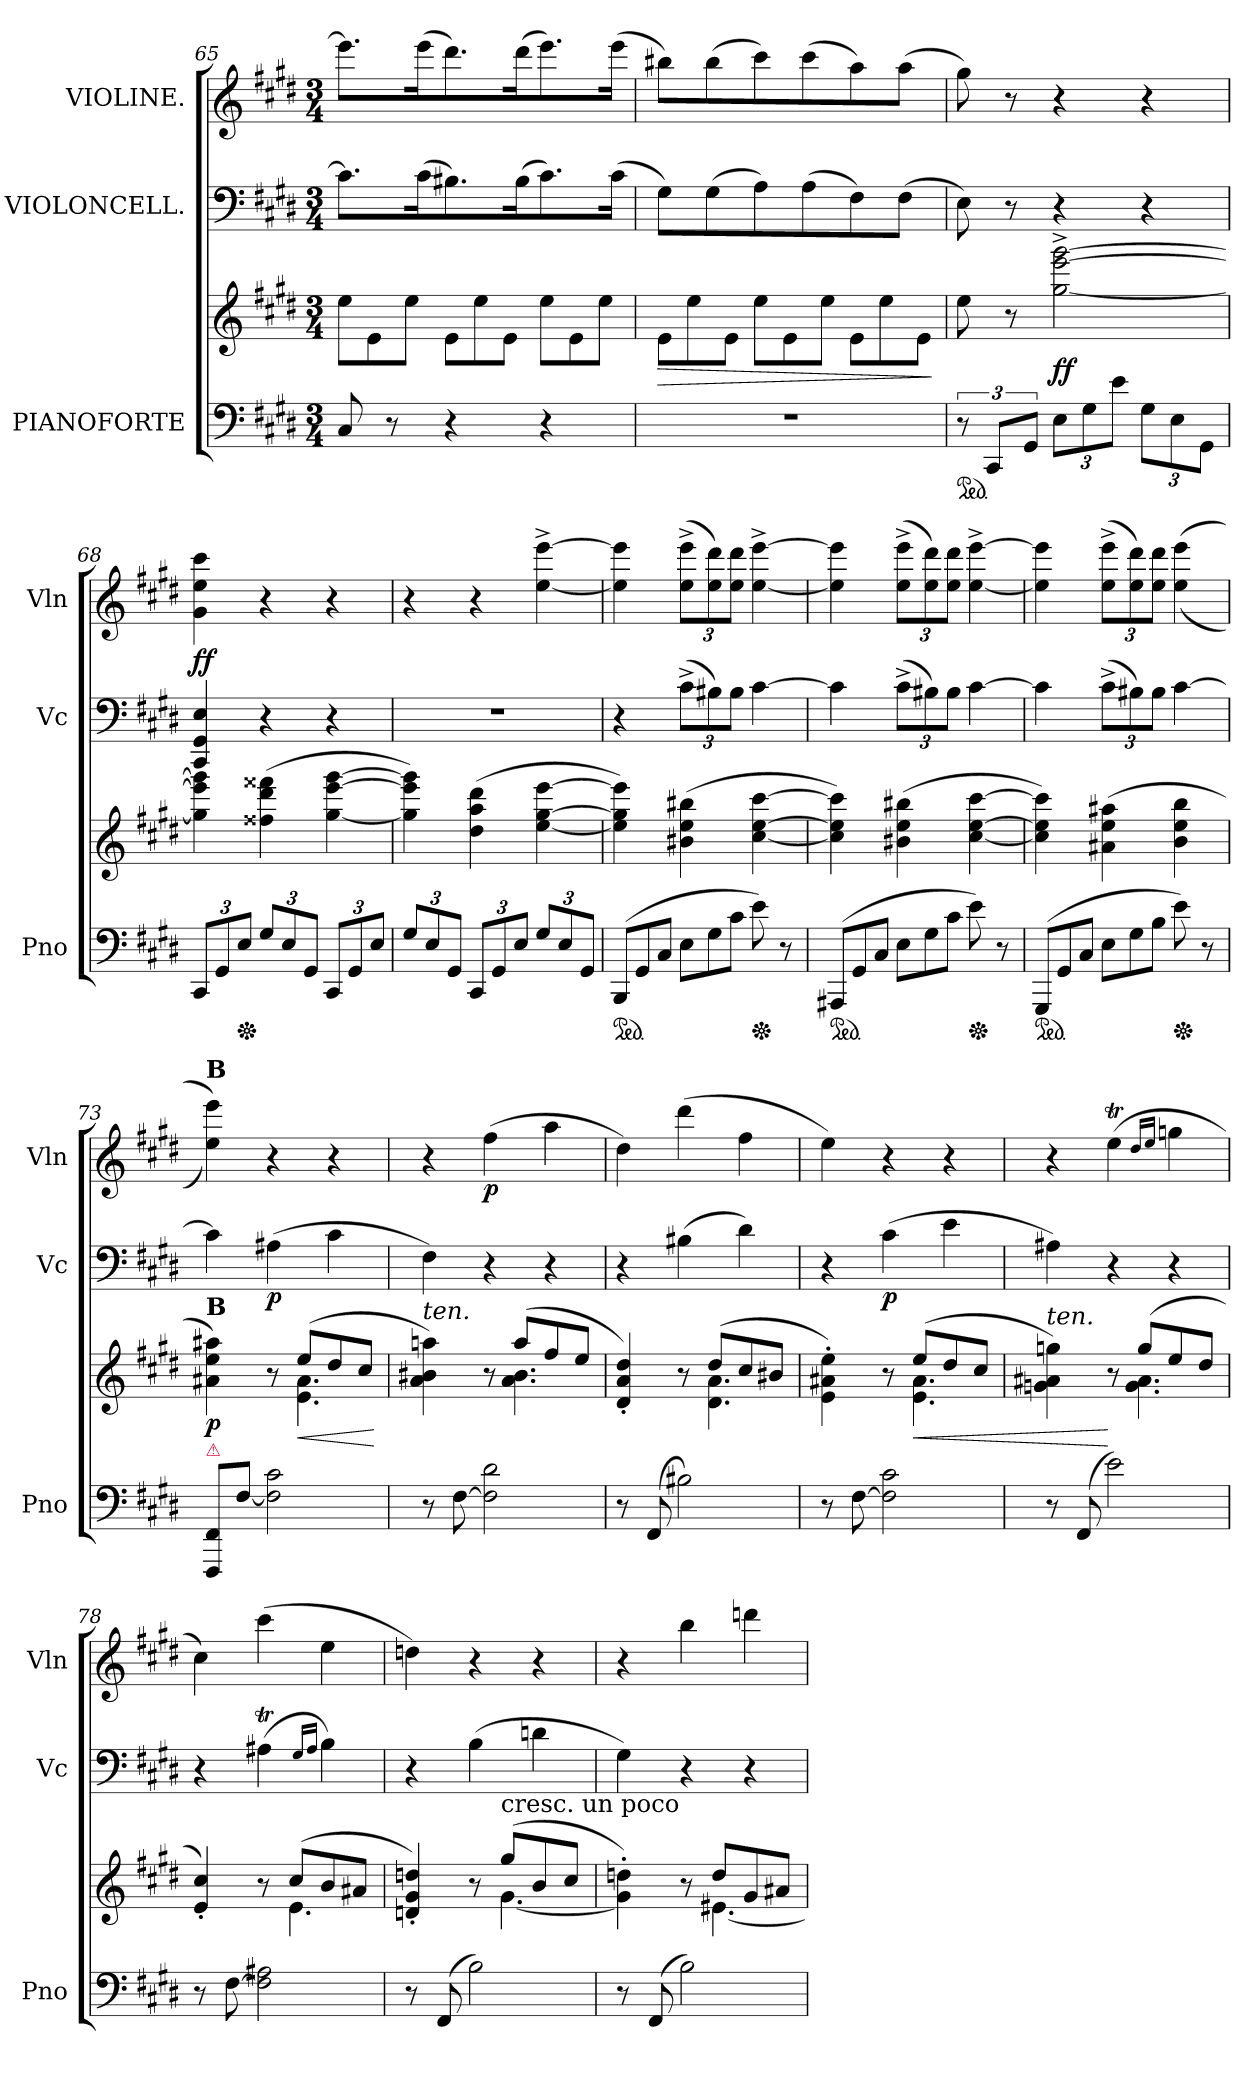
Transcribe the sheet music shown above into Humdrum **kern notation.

**kern	**kern	**dynam	**kern	**dynam	**kern	**dynam
*part3	*part3	*part3	*part2	*part2	*part1	*part1
*staff4	*staff3	*staff3/4	*staff2	*staff2	*staff1	*staff1
*I"PIANOFORTE	*	*	*I"VIOLONCELL.	*	*I"VIOLINE.	*
*I'Pno	*	*	*I'Vc	*	*I'Vln	*
*clefF4	*clefG2	*	*clefF4	*	*clefG2	*
*k[f#c#g#d#]	*k[f#c#g#d#]	*	*k[f#c#g#d#]	*	*k[f#c#g#d#]	*
*E:	*E:	*	*E:	*	*E:	*
*M3/4	*M3/4	*	*M3/4	*	*M3/4	*
*	*Xtuplet	*	*	*	*	*
=65	=65	=65	=65	=65	=65	=65
8C#/	12ee\L	.	8.c#\L]	.	8.eee\L]	.
.	12e\	.	.	.	.	.
8r	.	.	.	.	.	.
.	12ee\J	.	.	.	.	.
.	.	.	(16c#\K	.	(16eee\K	.
4r	12e\L	.	8.B#X\)	.	8.ddd#\)	.
.	12ee\	.	.	.	.	.
.	12e\J	.	.	.	.	.
.	.	.	(16B#\K	.	(16ddd#\K	.
4r	12ee\L	.	8.c#\)	.	8.eee\)	.
.	12e\	.	.	.	.	.
.	12ee\J	.	.	.	.	.
.	.	.	(16c#\Jk	.	(16eee\Jk	.
=66	=66	=66	=66	=66	=66	=66
!	!	!LO:HP:b	!	!	!	!
2.r	12e\L	>	8G#\L)	.	8bb#X\L)	.
.	12ee\	.	.	.	.	.
.	.	.	(8G#\	.	(8bb#\	.
.	12e\J	.	.	.	.	.
.	12ee\L	.	8A\)	.	8ccc#\)	.
.	12e\	.	.	.	.	.
.	.	.	(8A\	.	(8ccc#\	.
.	12ee\J	.	.	.	.	.
.	12e\L	.	8F#\)	.	8aa\)	.
.	12ee\	.	.	.	.	.
.	.	.	(8F#\J	.	(8aa\J	.
.	12e\J	.	.	.	.	.
.	.	]	.	.	.	.
=67	=67	=67	=67	=67	=67	=67
*ped	*	*	*	*	*	*
12r	8ee\	.	8E\)	.	8gg#\)	.
12CC#/L	.	.	.	.	.	.
.	8r	.	8r	.	8r	.
12GG#/J	.	.	.	.	.	.
12E\L	[2gg#^>\ [2eee^>\ [2ggg#^>\	ff	4r	.	4r	.
12G#\	.	.	.	.	.	.
12e\J	.	.	.	.	.	.
12G#\L	.	.	4r	.	4r	.
12E\	.	.	.	.	.	.
12GG#\J	.	.	.	.	.	.
=68	=68	=68	=68	=68	=68	=68
12CC#/L	4gg#]\ 4eee]\ 4ggg#]\	.	4CC#/ 4GG#/ 4E/	.	4g#\ 4ee\ 4ccc#\	ff
12GG#/	.	.	.	.	.	.
*Xped	*	*	*	*	*	*
12E/J	.	.	.	.	.	.
12G#/L	(>4ff##X\ 4ddd#\ 4fff##X\	.	4r	.	4r	.
12E/	.	.	.	.	.	.
12GG#/J	.	.	.	.	.	.
12CC#/L	[4gg#\ [4eee\ [4ggg#\	.	4r	.	4r	.
12GG#/	.	.	.	.	.	.
12E/J	.	.	.	.	.	.
=69	=69	=69	=69	=69	=69	=69
12G#/L	4gg#]\ 4eee]\ 4ggg#]\)	.	2.r	.	4r	.
12E/	.	.	.	.	.	.
12GG#/J	.	.	.	.	.	.
12CC#/L	(4dd#\ 4aa\ 4ddd#\	.	.	.	4r	.
12GG#/	.	.	.	.	.	.
12E/J	.	.	.	.	.	.
12G#/L	[4ee\ [4gg#\ [4eee\	.	.	.	[4ee^\ [4eee^\	.
12E/	.	.	.	.	.	.
12GG#/J	.	.	.	.	.	.
=70	=70	=70	=70	=70	=70	=70
*Xtuplet	*	*	*	*	*	*
*ped	*	*	*	*	*	*
(12BBB/L	4ee]\ 4gg#]\ 4eee]\)	.	4r	.	4ee]\ 4eee]\	.
12GG#/	.	.	.	.	.	.
12C#/J	.	.	.	.	.	.
12E\L	(4b#X\ 4ee\ 4bb#X\	.	(12c#^\L	.	(12ee^\ 12eee^\L	.
12G#\	.	.	12B#X\)	.	12ee\ 12ddd#\)	.
12c#\J	.	.	12B#\J	.	12ee\ 12ddd#\J	.
*Xped	*	*	*	*	*	*
8e\)	[4cc#\ [4ee\ [4ccc#\	.	[4c#\	.	[4ee^\ [4eee^\	.
8r	.	.	.	.	.	.
=71	=71	=71	=71	=71	=71	=71
*ped	*	*	*	*	*	*
(12AAA#X/L	4cc#]\ 4ee]\ 4ccc#]\)	.	4c#\]	.	4ee]\ 4eee]\	.
12GG#/	.	.	.	.	.	.
12C#/J	.	.	.	.	.	.
12E\L	(4b#X\ 4ee\ 4bb#X\	.	(12c#^\L	.	(12ee^\ 12eee^\L	.
12G#\	.	.	12B#X\)	.	12ee\ 12ddd#\)	.
12c#\J	.	.	12B#\J	.	12ee\ 12ddd#\J	.
*Xped	*	*	*	*	*	*
8e\)	[4cc#\ [4ee\ [4ccc#\	.	[4c#\	.	[4ee^\ [4eee^\	.
8r	.	.	.	.	.	.
=72	=72	=72	=72	=72	=72	=72
*ped	*	*	*	*	*	*
(12GGG#/L	4cc#]\ 4ee]\ 4ccc#]\)	.	4c#\]	.	4ee]\ 4eee]\	.
12GG#/	.	.	.	.	.	.
12C#/J	.	.	.	.	.	.
12E\L	(4a#X\ 4ee\ 4aa#X\	.	(12c#^\L	.	(12ee^\ 12eee^\L	.
12G#\	.	.	12B#X\)	.	12ee\ 12ddd#\)	.
12B\J	.	.	12B#\J	.	12ee\ 12ddd#\J	.
*Xped	*	*	*	*	*	*
8e\)	4b\ 4ee\ 4bb\	.	[4c#\	.	(<(>4ee\ 4eee\	.
8r	.	.	.	.	.	.
=73	=73	=73	=73	=73	=73	=73
*	*^	*	*	*	*	*
!	!	!	!	!	!	!LO:TX:a:B:t=B	!
!	!LO:TX:a:B:t=B	!	!	!	!	!	!
!LO:TX:a:color=crimson:t=⚠	!	!	!	!	!	!	!
8FFF#/ 8FF#/L	4a#X\ 4ee\ 4aa#X\)	4ryy	p	4c#\]	.	4ee\ 4eee\))	.
[8F#\J	.	.	.	.	.	.	.
2F#]\ 2c#\	8r	8ryy	.	(4A#X\	p	4r	.
!	!	!	!LO:HP:b	!	!	!	!
.	(8ee/L	4.e\ 4.a#\	<	.	.	.	.
.	8dd#/	.	.	4c#\	.	4r	.
.	8cc#/J	.	.	.	.	.	.
*	*v	*v	*	*	*	*	*
.	.	[	.	.	.	.
=74	=74	=74	=74	=74	=74	=74
*	*^	*	*	*	*	*
!	!LO:TX:a:i:t=ten.	!	!	!	!	!	!
8r	4a\ 4b#X\ 4aan\)	4ryy	.	4F#\)	.	4r	.
[8F#\	.	.	.	.	.	.	.
2F#]\ 2d#\	8r	8ryy	.	4r	.	(4ff#\	p
.	(8aa/L	4.a\ 4.b#\	.	.	.	.	.
.	8ff#/	.	.	4r	.	4aa\	.
.	8ee/J	.	.	.	.	.	.
=75	=75	=75	=75	=75	=75	=75	=75
8r	4d#'>/ 4a'>/ 4dd#'>/)	4ryy	.	4r	.	4dd#\)	.
(>8FF#/	.	.	.	.	.	.	.
2B#X\)	8r	8ryy	.	(4B#X\	.	(4ddd#\	.
.	(8dd#/L	4.d#\ 4.a\	.	.	.	.	.
.	8cc#/	.	.	4d#\)	.	4ff#\	.
.	8b#X/J	.	.	.	.	.	.
=76	=76	=76	=76	=76	=76	=76	=76
8r	4e'\ 4a#X'\ 4ee'\)	4ryy	.	4r	.	4ee\)	.
[8F#\	.	.	.	.	.	.	.
2F#]\ 2c#\	8r	8ryy	.	(4c#\	p	4r	.
!	!	!	!LO:HP:b	!	!	!	!
.	(8ee/L	4.e\ 4.a#\	<	.	.	.	.
.	8dd#/	.	.	4e\	.	4r	.
.	8cc#/J	.	.	.	.	.	.
=77	=77	=77	=77	=77	=77	=77	=77
!	!LO:TX:a:i:t=ten.	!	!	!	!	!	!
8r	4gn\ 4a#X\ 4ggn\)	4ryy	.	4A#X\)	.	4r	.
(>8FF#/	.	.	.	.	.	.	.
2e\)	8r	8ryy	[	4r	.	(4eeT\	.
.	(8gg/L	4.g\ 4.a#\	.	.	.	.	.
.	.	.	.	.	.	16qqdd#/LL	.
.	.	.	.	.	.	16qqee/JJ	.
.	8ee/	.	.	4r	.	4ggn\	.
.	8dd#/J	.	.	.	.	.	.
=78	=78	=78	=78	=78	=78	=78	=78
8r	4e'>/ 4cc#'>/)	4ryy	.	4r	.	4cc#\)	.
[8F#\	.	.	.	.	.	.	.
2F#]\ 2A#X\	8r	8ryy	.	(4A#Xt\	.	(4ccc#\	.
.	(8cc#/L	4.e\	.	.	.	.	.
.	.	.	.	16qqG#/LL	.	.	.
.	.	.	.	16qqA#/JJ	.	.	.
.	8b/	.	.	4B\)	.	4ee\	.
.	8a#X/J	.	.	.	.	.	.
=79	=79	=79	=79	=79	=79	=79	=79
8r	4dn'>/ 4g#'>/ 4ddn'>/)	4ryy	.	4r	.	4ddn\)	.
(8FF#/	.	.	.	.	.	.	.
2B\)	8r	8ryy	.	(4B\	.	4r	.
!	!LO:TX:t=cresc. un poco	!	!	!	!	!	!
.	(8gg#/L	[4.g#\	.	.	.	.	.
.	8b/	.	.	4dn\	.	4r	.
.	8cc#/J	.	.	.	.	.	.
=80	=80	=80	=80	=80	=80	=80	=80
8r	4g#]'\ 4ddn'\)	4ryy	.	4G#\)	.	4r	.
(8FF#/	.	.	.	.	.	.	.
2B\)	8r	8ryy	.	4r	.	4bb\	.
.	8dd/L	[4.e#X\	.	.	.	.	.
.	8g#/	.	.	4r	.	4dddn\	.
.	8a#X/J	.	.	.	.	.	.
*	*v	*v	*	*	*	*	*
=	=	=	=	=	=	=
*-	*-	*-	*-	*-	*-	*-
